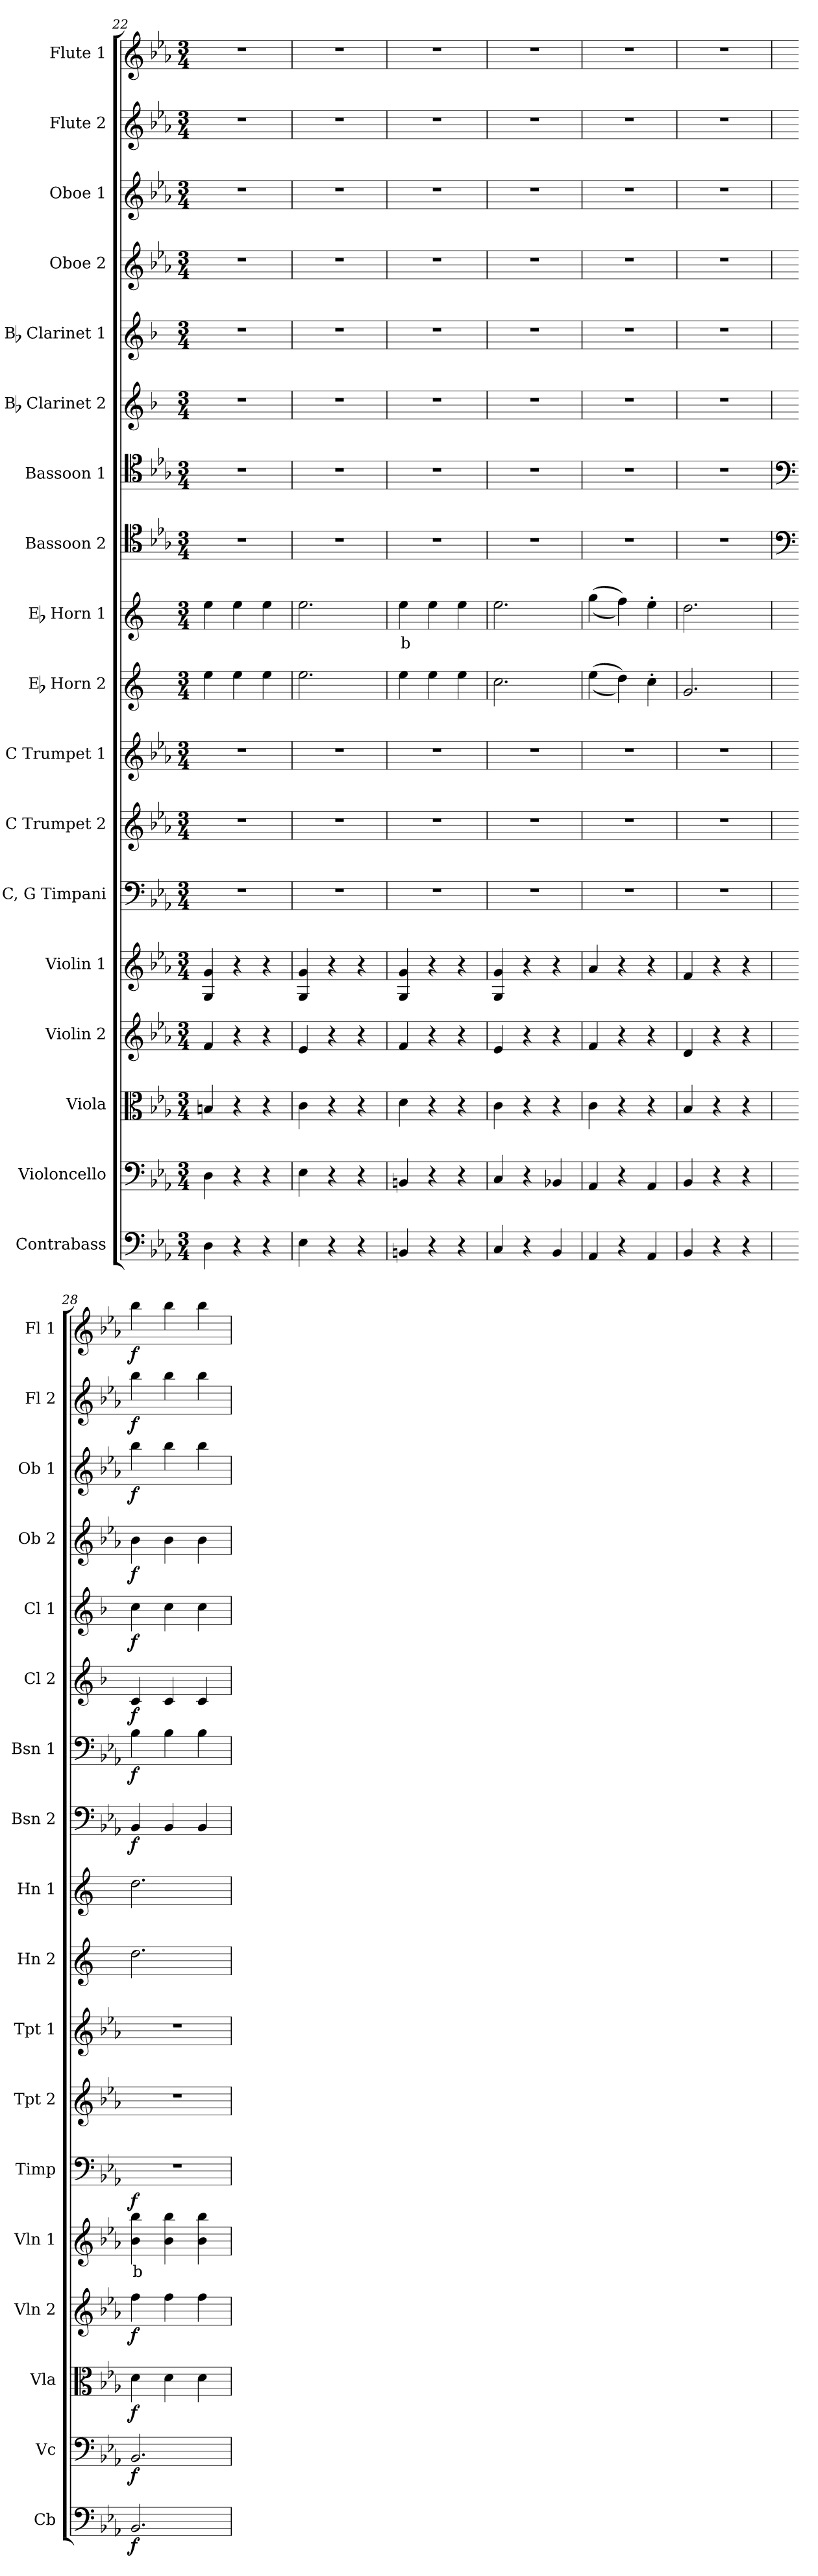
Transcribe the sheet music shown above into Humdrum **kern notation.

**kern	**dynam	**kern	**dynam	**kern	**dynam	**kern	**dynam	**kern	**text	**dynam	**kern	**kern	**kern	**kern	**kern	**text	**kern	**dynam	**kern	**dynam	**kern	**dynam	**kern	**dynam	**kern	**dynam	**kern	**dynam	**kern	**dynam	**kern	**dynam
*part18	*part18	*part17	*part17	*part16	*part16	*part15	*part15	*part14	*part14	*part14	*part13	*part12	*part11	*part10	*part9	*part9	*part8	*part8	*part7	*part7	*part6	*part6	*part5	*part5	*part4	*part4	*part3	*part3	*part2	*part2	*part1	*part1
*staff18	*staff18	*staff17	*staff17	*staff16	*staff16	*staff15	*staff15	*staff14	*staff14	*staff14	*staff13	*staff12	*staff11	*staff10	*staff9	*staff9	*staff8	*staff8	*staff7	*staff7	*staff6	*staff6	*staff5	*staff5	*staff4	*staff4	*staff3	*staff3	*staff2	*staff2	*staff1	*staff1
*I"Contrabass	*	*I"Violoncello	*	*I"Viola	*	*I"Violin 2	*	*I"Violin 1	*	*	*I"C, G Timpani	*I"C Trumpet 2	*I"C Trumpet 1	*I"Eb Horn 2	*I"Eb Horn 1	*	*I"Bassoon 2	*	*I"Bassoon 1	*	*I"Bb Clarinet 2	*	*I"Bb Clarinet 1	*	*I"Oboe 2	*	*I"Oboe 1	*	*I"Flute 2	*	*I"Flute 1	*
*I'Cb	*	*I'Vc	*	*I'Vla	*	*I'Vln 2	*	*I'Vln 1	*	*	*I'Timp	*I'Tpt 2	*I'Tpt 1	*I'Hn 2	*I'Hn 1	*	*I'Bsn 2	*	*I'Bsn 1	*	*I'Cl 2	*	*I'Cl 1	*	*I'Ob 2	*	*I'Ob 1	*	*I'Fl 2	*	*I'Fl 1	*
*clefF4	*	*clefF4	*	*clefC3	*	*clefG2	*	*clefG2	*	*	*clefF4	*clefG2	*clefG2	*clefG2	*clefG2	*	*clefC4	*	*clefC4	*	*clefG2	*	*clefG2	*	*clefG2	*	*clefG2	*	*clefG2	*	*clefG2	*
*ITrd7c12	*	*	*	*	*	*	*	*	*	*	*	*	*	*ITrd5c9	*ITrd5c9	*	*	*	*	*	*ITrd1c2	*	*ITrd1c2	*	*	*	*	*	*	*	*	*
*k[b-e-a-]	*	*k[b-e-a-]	*	*k[b-e-a-]	*	*k[b-e-a-]	*	*k[b-e-a-]	*	*	*k[b-e-a-]	*k[b-e-a-]	*k[b-e-a-]	*k[b-e-a-]	*k[b-e-a-]	*	*k[b-e-a-]	*	*k[b-e-a-]	*	*k[b-e-a-]	*	*k[b-e-a-]	*	*k[b-e-a-]	*	*k[b-e-a-]	*	*k[b-e-a-]	*	*k[b-e-a-]	*
*M3/4	*	*M3/4	*	*M3/4	*	*M3/4	*	*M3/4	*	*	*M3/4	*M3/4	*M3/4	*M3/4	*M3/4	*	*M3/4	*	*M3/4	*	*M3/4	*	*M3/4	*	*M3/4	*	*M3/4	*	*M3/4	*	*M3/4	*
=22	=22	=22	=22	=22	=22	=22	=22	=22	=22	=22	=22	=22	=22	=22	=22	=22	=22	=22	=22	=22	=22	=22	=22	=22	=22	=22	=22	=22	=22	=22	=22	=22
4DD\	.	4D\	.	4Bn/	.	4f/	.	4G/ 4g/	.	.	2.r	2.r	2.r	4g\	4g\	.	2.r	.	2.r	.	2.r	.	2.r	.	2.r	.	2.r	.	2.r	.	2.r	.
4r	.	4r	.	4r	.	4r	.	4r	.	.	.	.	.	4g\	4g\	.	.	.	.	.	.	.	.	.	.	.	.	.	.	.	.	.
4r	.	4r	.	4r	.	4r	.	4r	.	.	.	.	.	4g\	4g\	.	.	.	.	.	.	.	.	.	.	.	.	.	.	.	.	.
=23	=23	=23	=23	=23	=23	=23	=23	=23	=23	=23	=23	=23	=23	=23	=23	=23	=23	=23	=23	=23	=23	=23	=23	=23	=23	=23	=23	=23	=23	=23	=23	=23
4EE-\	.	4E-\	.	4c\	.	4e-/	.	4G/ 4g/	.	.	2.r	2.r	2.r	2.g\	2.g\	.	2.r	.	2.r	.	2.r	.	2.r	.	2.r	.	2.r	.	2.r	.	2.r	.
4r	.	4r	.	4r	.	4r	.	4r	.	.	.	.	.	.	.	.	.	.	.	.	.	.	.	.	.	.	.	.	.	.	.	.
4r	.	4r	.	4r	.	4r	.	4r	.	.	.	.	.	.	.	.	.	.	.	.	.	.	.	.	.	.	.	.	.	.	.	.
=24	=24	=24	=24	=24	=24	=24	=24	=24	=24	=24	=24	=24	=24	=24	=24	=24	=24	=24	=24	=24	=24	=24	=24	=24	=24	=24	=24	=24	=24	=24	=24	=24
!	!	!	!	!	!	!	!	!	!	!	!	!	!	!	!	!LO:LY:b:color=#FF0000	!	!	!	!	!	!	!	!	!	!	!	!	!	!	!	!
4BBBn/	.	4BBn/	.	4d\	.	4f/	.	4G/ 4g/	.	.	2.r	2.r	2.r	4g\	4g\	b	2.r	.	2.r	.	2.r	.	2.r	.	2.r	.	2.r	.	2.r	.	2.r	.
4r	.	4r	.	4r	.	4r	.	4r	.	.	.	.	.	4g\	4g\	.	.	.	.	.	.	.	.	.	.	.	.	.	.	.	.	.
4r	.	4r	.	4r	.	4r	.	4r	.	.	.	.	.	4g\	4g\	.	.	.	.	.	.	.	.	.	.	.	.	.	.	.	.	.
=25	=25	=25	=25	=25	=25	=25	=25	=25	=25	=25	=25	=25	=25	=25	=25	=25	=25	=25	=25	=25	=25	=25	=25	=25	=25	=25	=25	=25	=25	=25	=25	=25
4CC/	.	4C/	.	4c\	.	4e-/	.	4G/ 4g/	.	.	2.r	2.r	2.r	2.e-\	2.g\	.	2.r	.	2.r	.	2.r	.	2.r	.	2.r	.	2.r	.	2.r	.	2.r	.
4r	.	4r	.	4r	.	4r	.	4r	.	.	.	.	.	.	.	.	.	.	.	.	.	.	.	.	.	.	.	.	.	.	.	.
4BBB-/	.	4BB-X/	.	4r	.	4r	.	4r	.	.	.	.	.	.	.	.	.	.	.	.	.	.	.	.	.	.	.	.	.	.	.	.
=26	=26	=26	=26	=26	=26	=26	=26	=26	=26	=26	=26	=26	=26	=26	=26	=26	=26	=26	=26	=26	=26	=26	=26	=26	=26	=26	=26	=26	=26	=26	=26	=26
4AAA-/	.	4AA-/	.	4c\	.	4f/	.	4a-/	.	.	2.r	2.r	2.r	((4g\	((4b-\	.	2.r	.	2.r	.	2.r	.	2.r	.	2.r	.	2.r	.	2.r	.	2.r	.
4r	.	4r	.	4r	.	4r	.	4r	.	.	.	.	.	4f\))	4a-\))	.	.	.	.	.	.	.	.	.	.	.	.	.	.	.	.	.
4AAA-/	.	4AA-/	.	4r	.	4r	.	4r	.	.	.	.	.	4e-'\	4g'\	.	.	.	.	.	.	.	.	.	.	.	.	.	.	.	.	.
=27	=27	=27	=27	=27	=27	=27	=27	=27	=27	=27	=27	=27	=27	=27	=27	=27	=27	=27	=27	=27	=27	=27	=27	=27	=27	=27	=27	=27	=27	=27	=27	=27
4BBB-/	.	4BB-/	.	4B-/	.	4d/	.	4f/	.	.	2.r	2.r	2.r	2.B-/	2.f\	.	2.r	.	2.r	.	2.r	.	2.r	.	2.r	.	2.r	.	2.r	.	2.r	.
4r	.	4r	.	4r	.	4r	.	4r	.	.	.	.	.	.	.	.	.	.	.	.	.	.	.	.	.	.	.	.	.	.	.	.
4r	.	4r	.	4r	.	4r	.	4r	.	.	.	.	.	.	.	.	.	.	.	.	.	.	.	.	.	.	.	.	.	.	.	.
=28	=28	=28	=28	=28	=28	=28	=28	=28	=28	=28	=28	=28	=28	=28	=28	=28	=28	=28	=28	=28	=28	=28	=28	=28	=28	=28	=28	=28	=28	=28	=28	=28
*	*	*	*	*	*	*	*	*	*	*	*	*	*	*	*	*	*clefF4	*	*clefF4	*	*	*	*	*	*	*	*	*	*	*	*	*
!	!LO:DY:b	!	!LO:DY:b	!	!LO:DY:b	!	!LO:DY:b	!	!LO:LY:b:color=#FF0000	!LO:DY:b	!	!	!	!	!	!	!	!LO:DY:b	!	!LO:DY:b	!	!LO:DY:b	!	!LO:DY:b	!	!LO:DY:b	!	!LO:DY:b	!	!LO:DY:b	!	!LO:DY:b
2.BBB-/	f	2.BB-/	f	4d\	f	4ff\	f	4b-\ 4bb-\	b	f	2.r	2.r	2.r	2.f\	2.f\	.	4BB-/	f	4B-\	f	4B-/	f	4b-\	f	4b-\	f	4bb-\	f	4bb-\	f	4bb-\	f
.	.	.	.	4d\	.	4ff\	.	4b-\ 4bb-\	.	.	.	.	.	.	.	.	4BB-/	.	4B-\	.	4B-/	.	4b-\	.	4b-\	.	4bb-\	.	4bb-\	.	4bb-\	.
.	.	.	.	4d\	.	4ff\	.	4b-\ 4bb-\	.	.	.	.	.	.	.	.	4BB-/	.	4B-\	.	4B-/	.	4b-\	.	4b-\	.	4bb-\	.	4bb-\	.	4bb-\	.
=	=	=	=	=	=	=	=	=	=	=	=	=	=	=	=	=	=	=	=	=	=	=	=	=	=	=	=	=	=	=	=	=
*-	*-	*-	*-	*-	*-	*-	*-	*-	*-	*-	*-	*-	*-	*-	*-	*-	*-	*-	*-	*-	*-	*-	*-	*-	*-	*-	*-	*-	*-	*-	*-	*-
